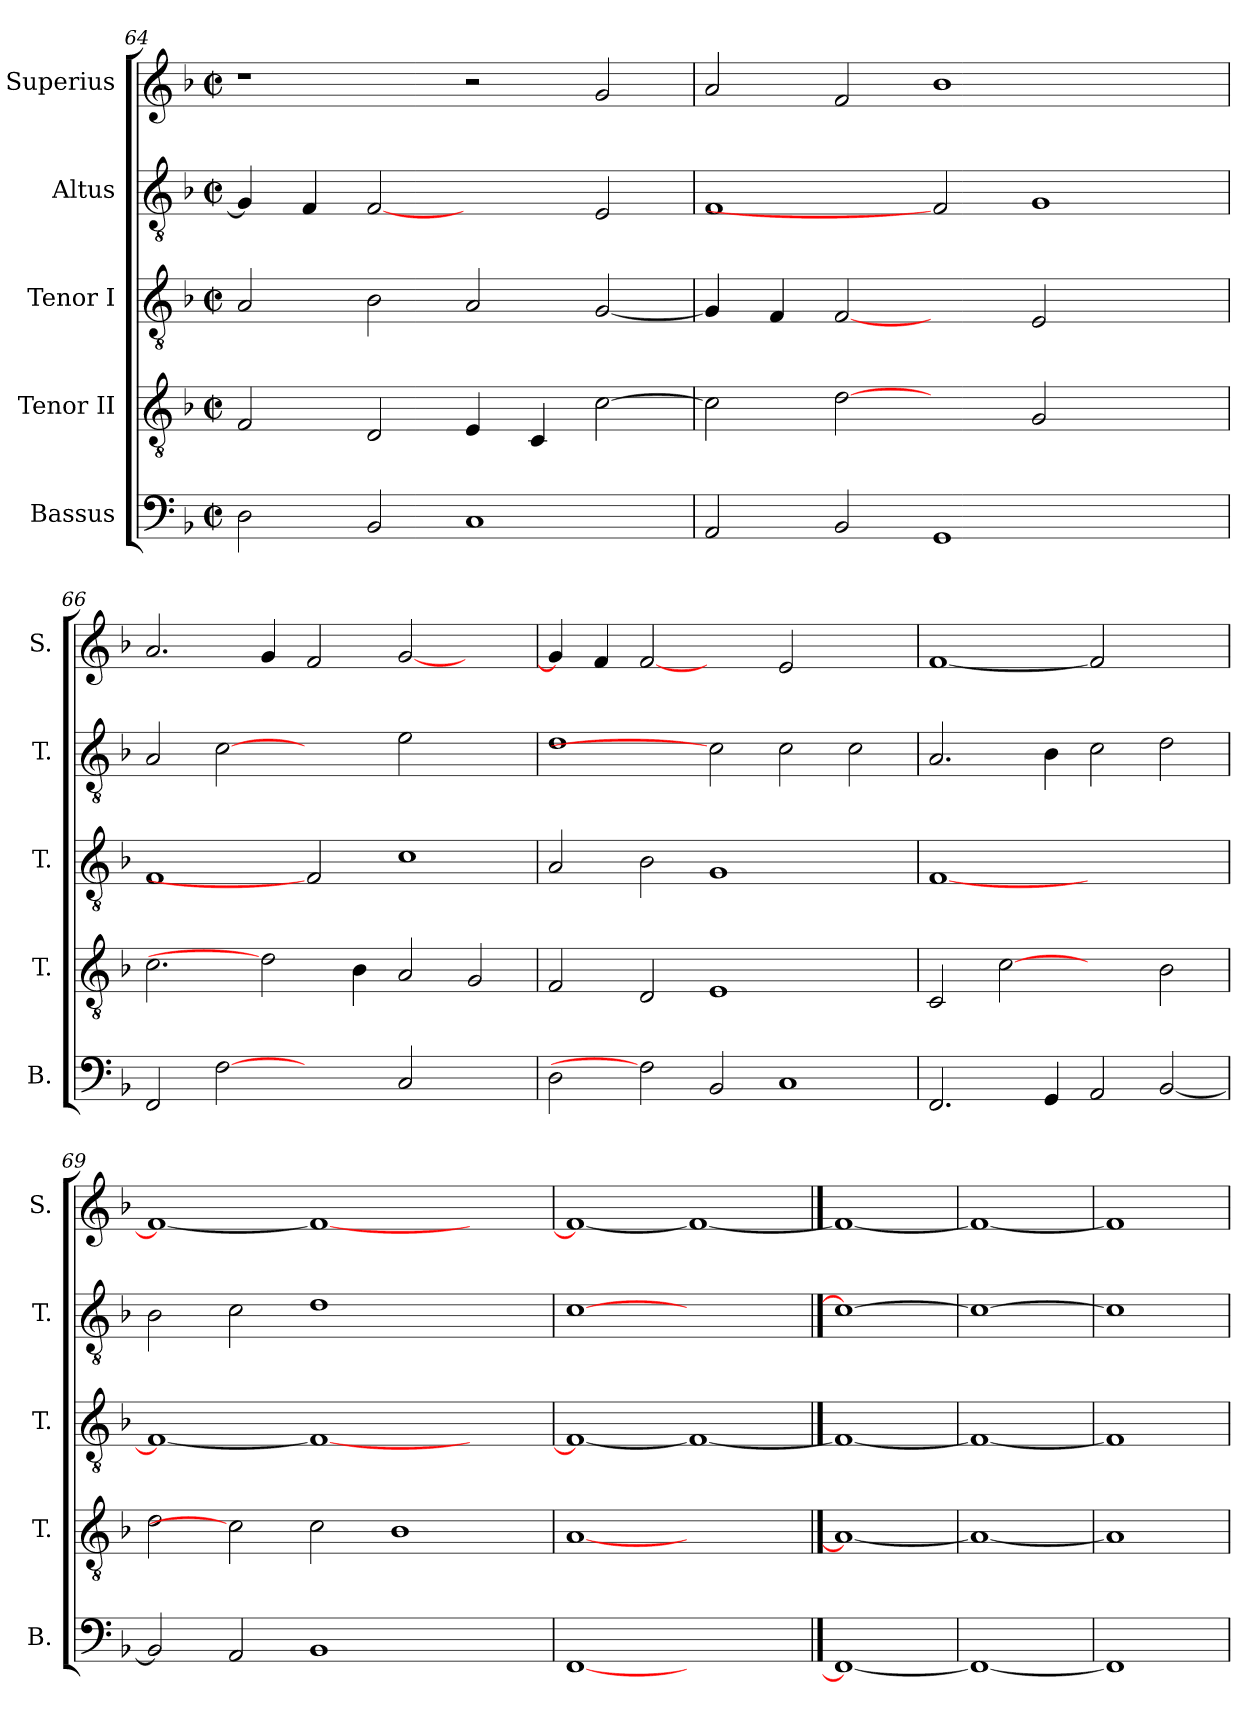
**kern	**kern	**kern	**kern	**kern
*part5	*part4	*part3	*part2	*part1
*staff5	*staff4	*staff3	*staff2	*staff1
*I"Bassus	*I"Tenor II	*I"Tenor I	*I"Altus	*I"Superius
*I'B.	*I'T.	*I'T.	*I'T.	*I'S.
*clefF4	*clefGv2	*clefGv2	*clefGv2	*clefG2
*	*ITrd7c12	*ITrd7c12	*ITrd7c12	*
*k[b-]	*k[b-]	*k[b-]	*k[b-]	*k[b-]
*F:	*F:	*F:	*F:	*F:
*M2/2	*M2/2	*M2/2	*M2/2	*M2/2
*met(c|)	*met(c|)	*met(c|)	*met(c|)	*met(c|)
=64	=64	=64	=64	=64
2Di\	2FFi/	2AAi/	4GGi/]	1r
.	.	.	4FFi/	.
2BB-i/	2DDi/	2BB-i\	[2FFi	.
1Ci	4EEi/	2AAi/	2ryy	2r
.	4CCi/	.	.	.
.	[>2Ci\	[<2GGi/	2EEi/	2gi/
=65	=65	=65	=65	=65
2AAi/	2Ci\]	4GGi/]	1FFi	2ai/
.	.	4FFi/	.	.
2BB-i/	[2Di	[2FFi	.	2fi/
1GGi	2ryy	2ryy	2FFi]	1b-i
.	2GGi/	2EEi/	1GGi	.
2ryy	2ryy	2ryy	.	2ryy
!!LO:PB:g=z
=66	=66	=66	=66	=66
2FFi/	2.Ci\	1FFi	2AAi/	2.ai/
[2Fi	.	.	[2Ci	.
.	2Di]	.	.	4gi/
2ryy	.	2FFi]	2ryy	2fi/
.	4BB-i\	.	.	.
2Ci/	2AAi/	1Ci	2Ei\	[<2gi/
2ryy	2GGi/	.	2ryy	2ryy
=67	=67	=67	=67	=67
2Di\	2FFi/	2AAi/	1Di	4gi/]
.	.	.	.	4fi/
2Fi]	2DDi/	2BB-i\	.	[2fi
2BB-i/	1EEi	1GGi	2Ci]	2ryy
1Ci	.	.	2Ci\	2ei/
.	2ryy	2ryy	2Ci\	2ryy
=68	=68	=68	=68	=68
2.FFi/	2CCi/	[<1FFi	2.AAi/	[<1fi
.	[2Ci	.	.	.
4GGi/	.	.	4BB-i\	.
2AAi/	2ryy	1ryy	2Ci\	2fi]
[<2BB-i/	2BB-i\	.	2Di\	2ryy
=69	=69	=69	=69	=69
2BB-i/]	2Di\	1FFi_<	2BB-i\	1fi_<
2AAi/	2Ci]	.	2Ci\	.
1BB-i	2Ci\	1FFi_	1Di	1fi_
.	1BB-i	.	.	.
2ryy	.	2ryy	2ryy	2ryy
=70	=70	=70	=70	=70
[1FFi	[1AAi	1FFi_<	[1Ci	1fi_<
1ryy	1ryy	1FFi_	1ryy	1fi_
==71	==71	==71	==71	==71
1FFi_	1AAi_	1FFi_	1Ci_	1fi_
=72	=72	=72	=72	=72
1FFi_	1AAi_	1FFi_	1Ci_	1fi_
=73	=73	=73	=73	=73
1FFi]	1AAi]	1FFi]	1Ci]	1fi]
=	=	=	=	=
*-	*-	*-	*-	*-
